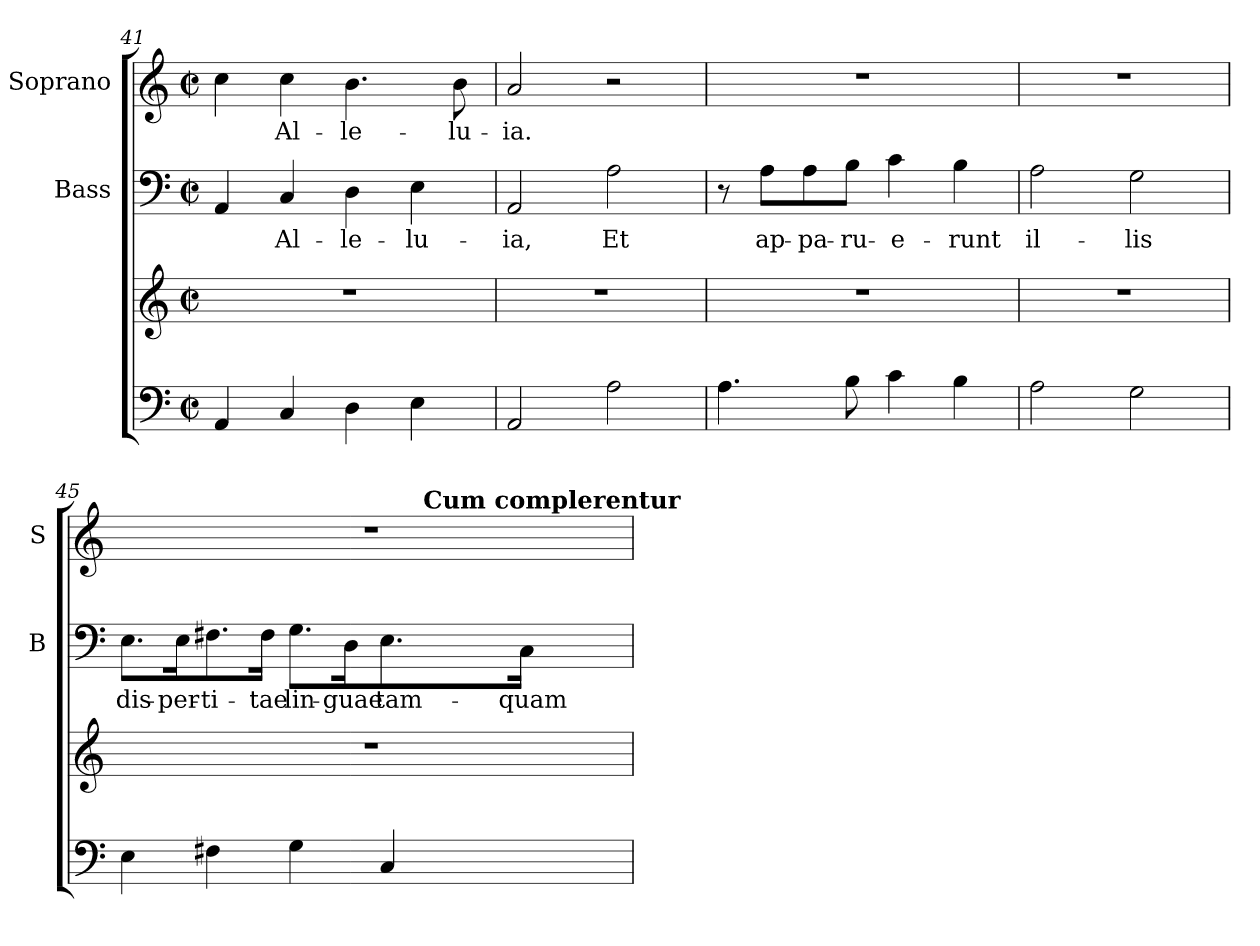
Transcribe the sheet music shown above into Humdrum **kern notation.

**kern	**kern	**kern	**text	**kern	**text
*part3	*part3	*part2	*part2	*part1	*part1
*staff4	*staff3	*staff2	*staff2	*staff1	*staff1
*	*	*I"Bass	*	*I"Soprano	*
*	*	*I'B	*	*I'S	*
*clefF4	*clefG2	*clefF4	*	*clefG2	*
*k[]	*k[]	*k[]	*	*k[]	*
*C:	*C:	*C:	*	*C:	*
*M2/2	*M2/2	*M2/2	*	*M2/2	*
*met(c|)	*met(c|)	*met(c|)	*	*met(c|)	*
=41	=41	=41	=41	=41	=41
4AA/	1r	4AA/	.	4cc\	.
4C/	.	4C/	Al-	4cc\	Al-
4D\	.	4D\	-le-	4.b\	-le-
4E\	.	4E\	-lu-	.	.
.	.	.	.	8b\	-lu-
=42	=42	=42	=42	=42	=42
2AA/	1r	2AA/	-ia,	2a/	-ia.
2A\	.	2A\	Et	2r	.
=43	=43	=43	=43	=43	=43
4.A\	1r	8r	.	1r	.
.	.	8A\L	ap-	.	.
.	.	8A\	-pa-	.	.
8B\	.	8B\J	-ru-	.	.
4c\	.	4c\	-e-	.	.
4B\	.	4B\	-runt	.	.
!!LO:PB:g=z
=44	=44	=44	=44	=44	=44
2A\	1r	2A\	il-	1r	.
2G\	.	2G\	-lis	.	.
=45	=45	=45	=45	=45	=45
*	*	*	*	*^	*
4E\	1r	8.E\L	dis-	1r	2..ryy	.
.	.	16E\K	-per-	.	.	.
4F#X\	.	8.F#X\	-ti-	.	.	.
.	.	16F#\Jk	-tae	.	.	.
4G\	.	8.G\L	lin-	.	.	.
.	.	16D\K	-guae	.	.	.
4C/	.	8.E\	tam-	.	.	.
!	!	!	!	!	!LO:TX:a:B:t=Cum  complerentur	!
.	.	.	.	.	8ryy	.
.	.	16C\Jk	-quam	.	.	.
*	*	*	*	*v	*v	*
=	=	=	=	=	=
*-	*-	*-	*-	*-	*-
